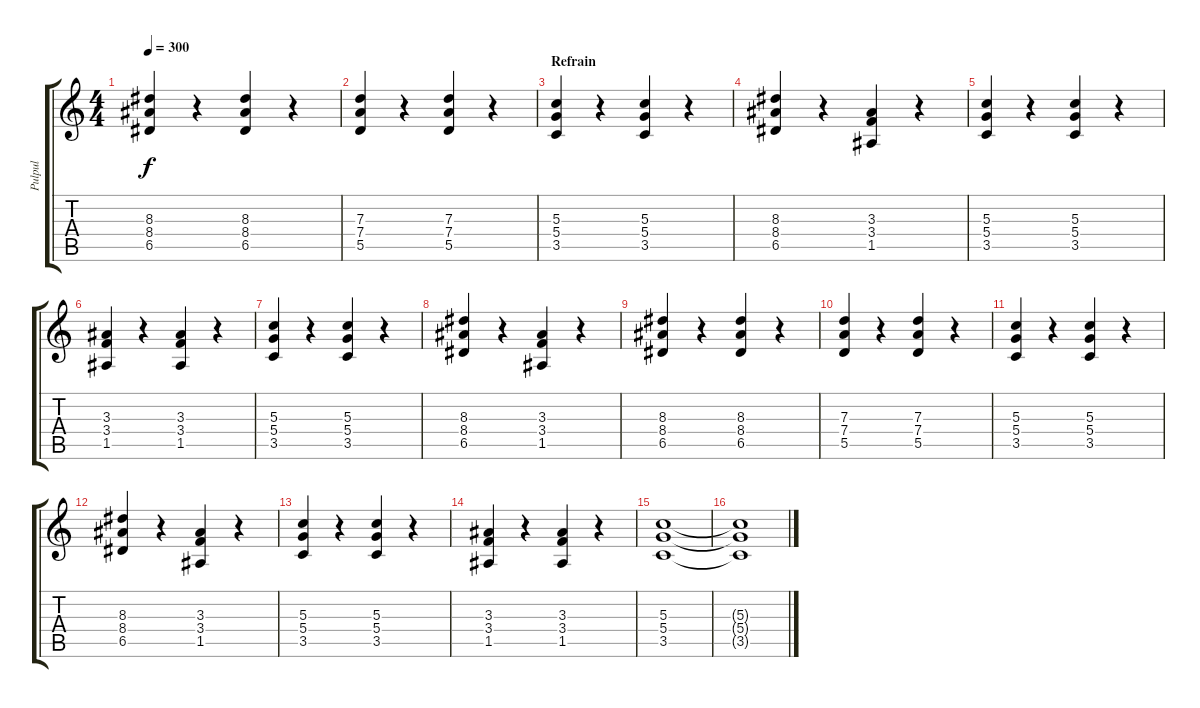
\track ("Pulpul" "Pulpul") {instrument electricguitarclean}
\staff {score tabs}
\tuning (E4 B3 G3 D3 A2 E2) {hide}
\ts (4 4)
\tempo 300
\clef g2
\ks c
(8.3 8.4 6.5).4{dy f} r.4 (8.3 8.4 6.5).4 r.4 |
(7.3 7.4 5.5).4 r.4 (7.3 7.4 5.5).4 r.4 |
\section ("" "Refrain")
(5.3 5.4 3.5).4 r.4 (5.3 5.4 3.5).4 r.4 |
(8.3 8.4 6.5).4 r.4 (3.3 3.4 1.5).4 r.4 |
(5.3 5.4 3.5).4 r.4 (5.3 5.4 3.5).4 r.4 |
(3.3 3.4 1.5).4 r.4 (3.3 3.4 1.5).4 r.4 |
(5.3 5.4 3.5).4 r.4 (5.3 5.4 3.5).4 r.4 |
(8.3 8.4 6.5).4 r.4 (3.3 3.4 1.5).4 r.4 |
(8.3 8.4 6.5).4 r.4 (8.3 8.4 6.5).4 r.4 |
(7.3 7.4 5.5).4 r.4 (7.3 7.4 5.5).4 r.4 |
(5.3 5.4 3.5).4 r.4 (5.3 5.4 3.5).4 r.4 |
(8.3 8.4 6.5).4 r.4 (3.3 3.4 1.5).4 r.4 |
(5.3 5.4 3.5).4 r.4 (5.3 5.4 3.5).4 r.4 |
(3.3 3.4 1.5).4 r.4 (3.3 3.4 1.5).4 r.4 |
(5.3 5.4 3.5).1 |
(5.3{t} 5.4{t} 3.5{t}).1
